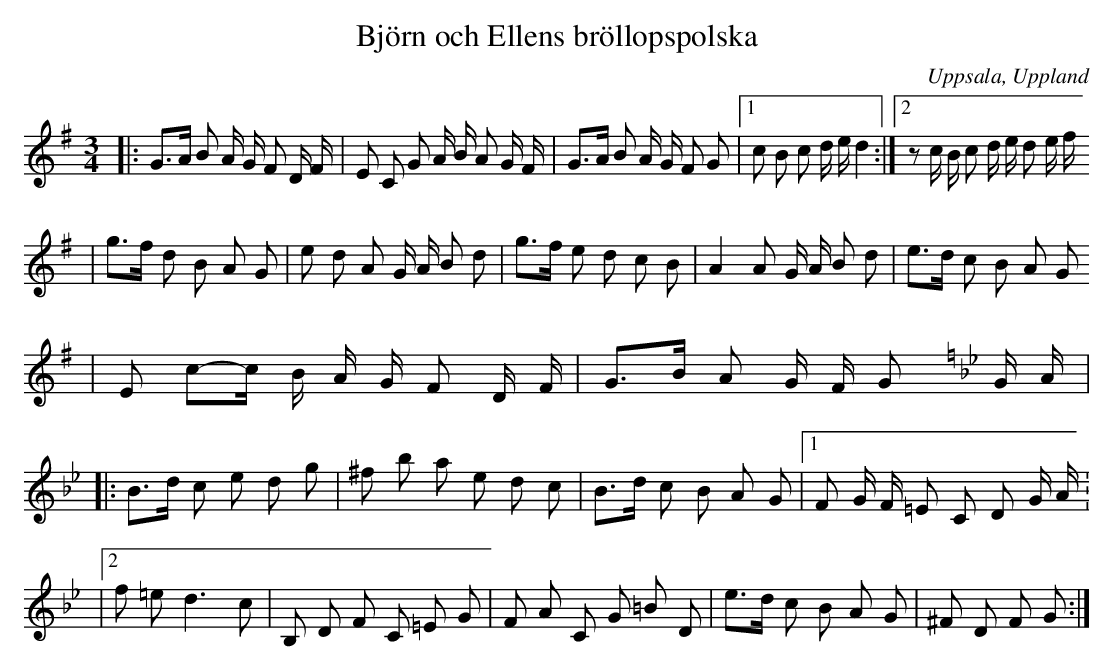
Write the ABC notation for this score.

X:1
T:Björn och Ellens bröllopspolska
O:Uppsala, Uppland
M:3/4
L:1/8
K:G
|: G>A B A/ G/ F D/ F/    | E C G A/ B/ A G/ F/                | G>A B A/ G/ F G |1 c B c d/ e/ d2 :|2 z c/ B/ c d/ e/ d e/ f/
| g>f d B A G                   | e d A G/ A/ B d                      | g>f e d c B          | A2 A G/ A/ B d  | e>d c B A G
| E c-c/ B/ A/ G/ F D/ F/ | G>B A G/ F/ G [K: Gm] G/ A/ |: B>d c e d g        | ^f b a e d c        | B>d c B A G                  |1 F G/ F/ =E C D G/ A/ :
|2 f =e d3 c                     | B, D F C =E G                         | F A C G =B D       | e>d c B A G       | ^F D F G                     :|
